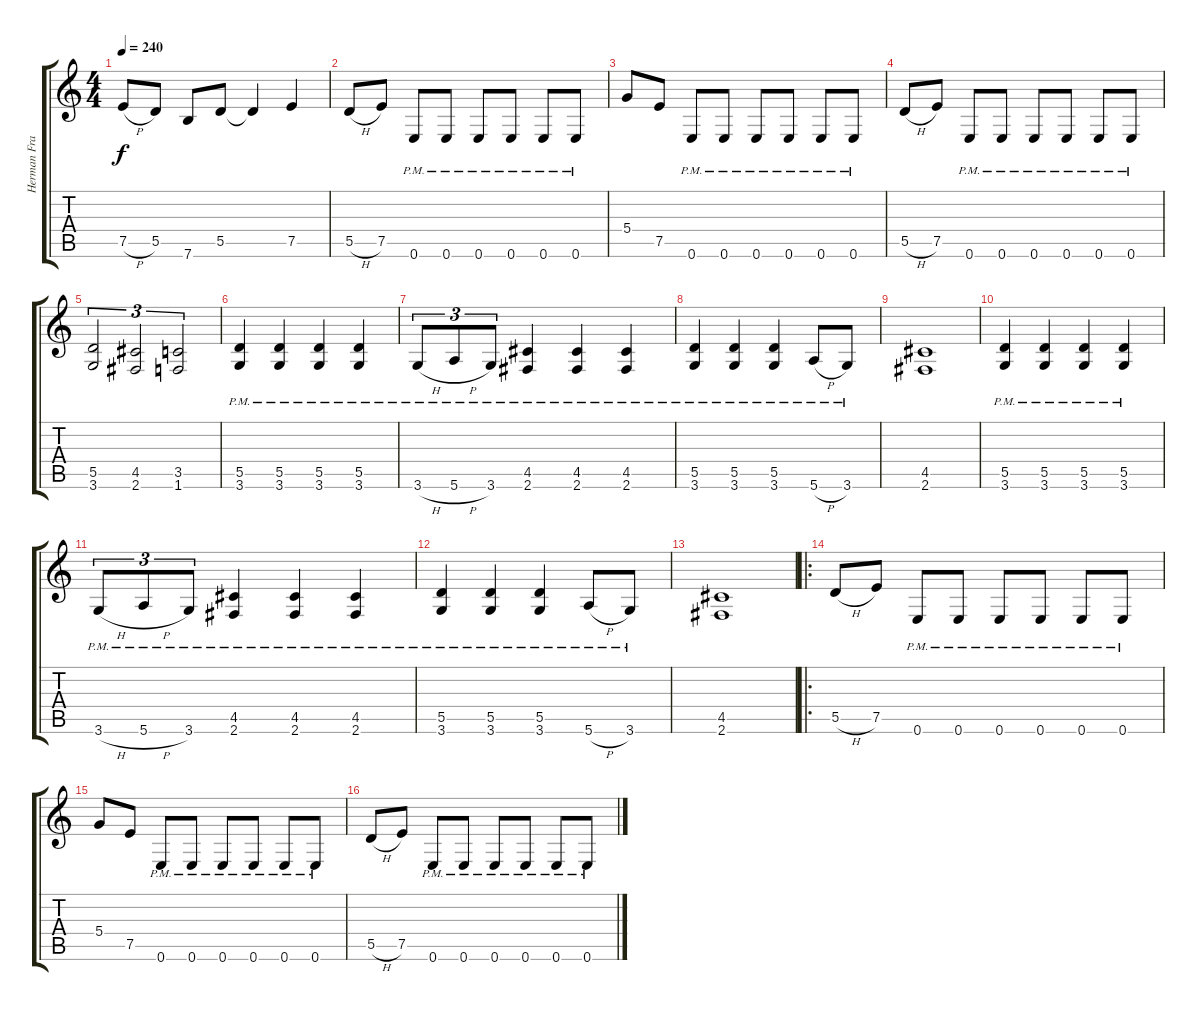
\track ("Herman Frank" "Herman Fra") {instrument distortionguitar}
\staff {score tabs}
\tuning (E4 B3 G3 D3 A2 E2) {hide}
\ts (4 4)
\tempo 240
\clef g2
\ks c
7.5{h}.8{dy f} 5.5.8 7.6.8 5.5.8 5.5{t}.4 7.5.4 |
5.5{h}.8 7.5.8 0.6{pm}.8 0.6{pm}.8 0.6{pm}.8 0.6{pm}.8 0.6{pm}.8 0.6{pm}.8 |
5.4.8 7.5.8 0.6{pm}.8 0.6{pm}.8 0.6{pm}.8 0.6{pm}.8 0.6{pm}.8 0.6{pm}.8 |
5.5{h}.8 7.5.8 0.6{pm}.8 0.6{pm}.8 0.6{pm}.8 0.6{pm}.8 0.6{pm}.8 0.6{pm}.8 |
(5.5 3.6).2{tu (3 2)} (4.5 2.6).2{tu (3 2)} (3.5 1.6).2{tu (3 2)} |
(5.5{pm} 3.6{pm}).4 (5.5{pm} 3.6{pm}).4 (5.5{pm} 3.6{pm}).4 (5.5{pm} 3.6{pm}).4 |
3.6{h pm}.8{tu (3 2)} 5.6{h pm}.8{tu (3 2)} 3.6{pm}.8{tu (3 2)} (4.5{pm} 2.6{pm}).4 (4.5{pm} 2.6{pm}).4 (4.5{pm} 2.6{pm}).4 |
(5.5{pm} 3.6{pm}).4 (5.5{pm} 3.6{pm}).4 (5.5{pm} 3.6{pm}).4 5.6{h pm}.8 3.6{pm}.8 |
(4.5 2.6).1 |
(5.5{pm} 3.6{pm}).4 (5.5{pm} 3.6{pm}).4 (5.5{pm} 3.6{pm}).4 (5.5{pm} 3.6{pm}).4 |
3.6{h pm}.8{tu (3 2)} 5.6{h pm}.8{tu (3 2)} 3.6{pm}.8{tu (3 2)} (4.5{pm} 2.6{pm}).4 (4.5{pm} 2.6{pm}).4 (4.5{pm} 2.6{pm}).4 |
(5.5{pm} 3.6{pm}).4 (5.5{pm} 3.6{pm}).4 (5.5{pm} 3.6{pm}).4 5.6{h pm}.8 3.6{pm}.8 |
(4.5 2.6).1 |
\ro
5.5{h}.8 7.5.8 0.6{pm}.8 0.6{pm}.8 0.6{pm}.8 0.6{pm}.8 0.6{pm}.8 0.6{pm}.8 |
5.4.8 7.5.8 0.6{pm}.8 0.6{pm}.8 0.6{pm}.8 0.6{pm}.8 0.6{pm}.8 0.6{pm}.8 |
5.5{h}.8 7.5.8 0.6{pm}.8 0.6{pm}.8 0.6{pm}.8 0.6{pm}.8 0.6{pm}.8 0.6{pm}.8
